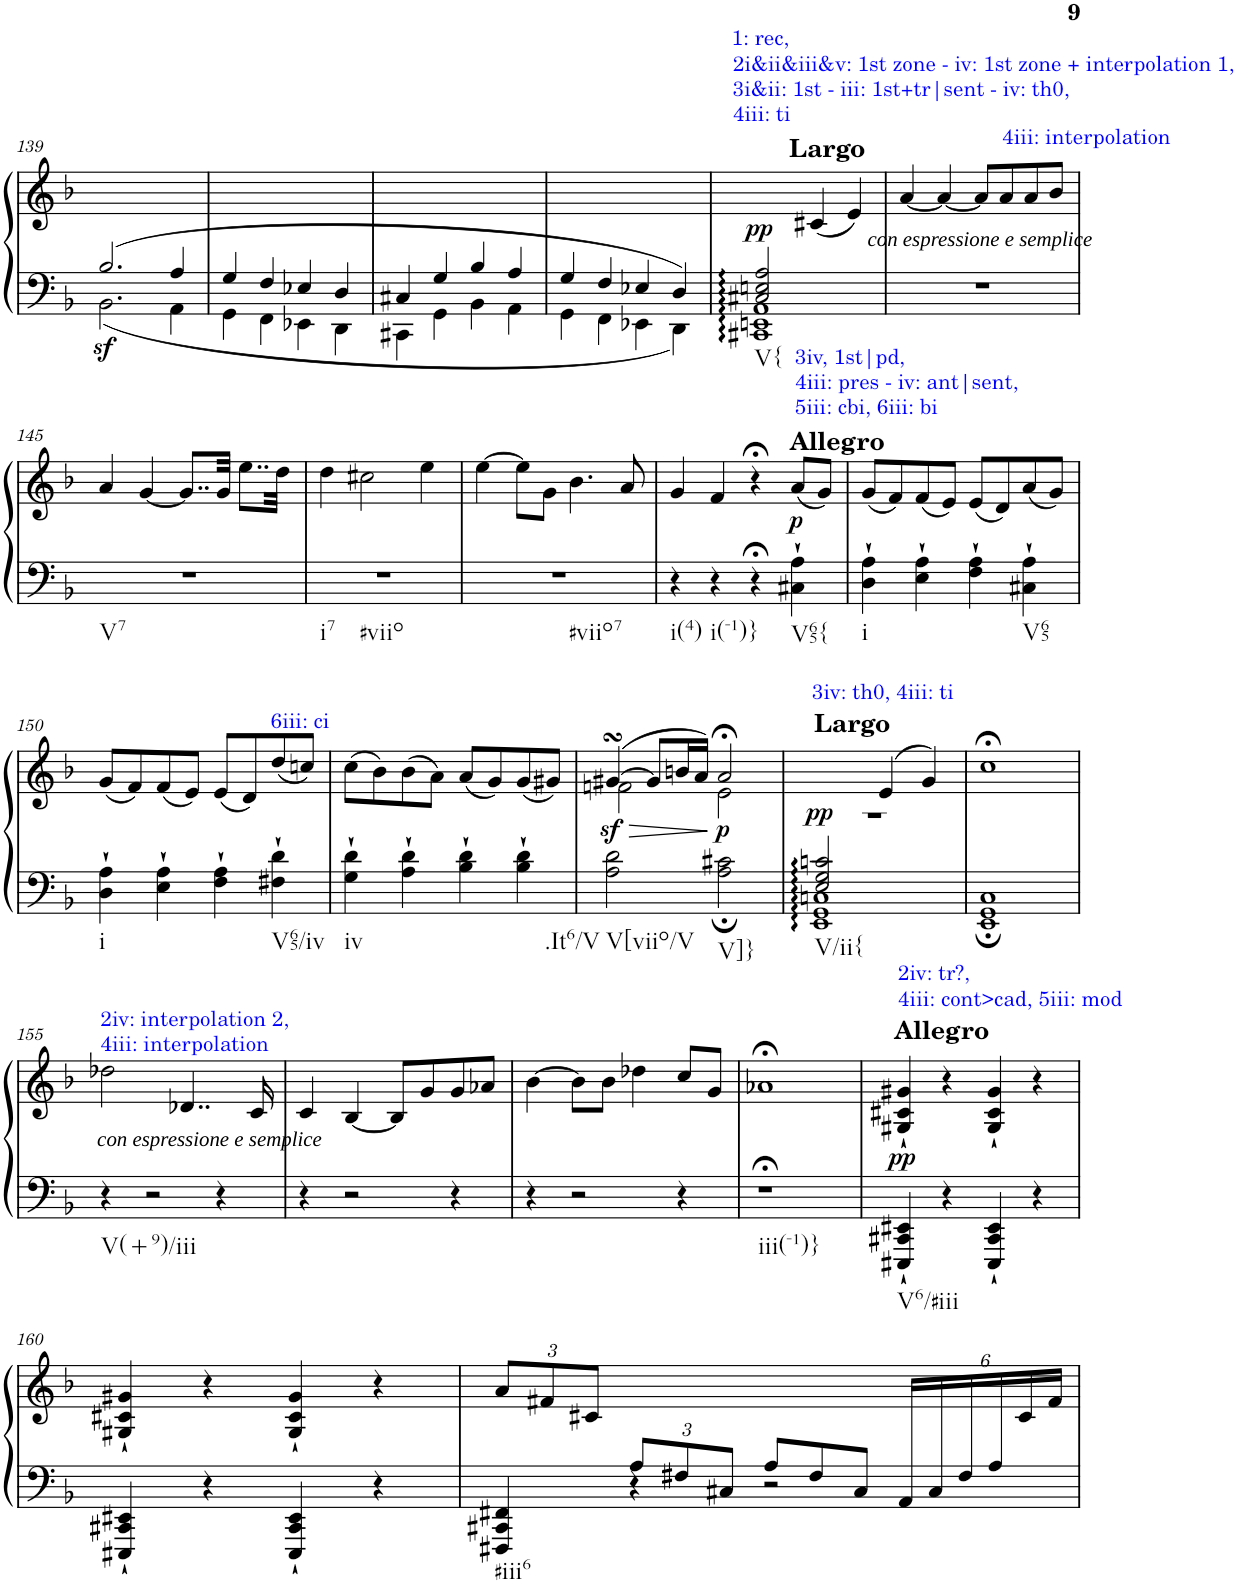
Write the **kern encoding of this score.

**kern	**kern	**dynam
*part1	*part1	*part1
*staff2	*staff1	*staff1/2
*I"Piano	*	*
*I'Pno.	*	*
!!LO:PB:g=z
*clefF4	*clefG2	*
*k[b-]	*k[b-]	*
*M4/4	*M4/4	*
*met(c)	*met(c)	*
=139	=139	=139
*^	*	*
!	!	!	!LO:DY:b=2
2.B-/	2.BB-\	1ryy	sf
4A/	4AA\	.	.
=140	=140	=140	=140
4G/	4GG\	1ryy	.
4F/	4FF\	.	.
4E-X/	4EE-X\	.	.
4D/	4DD\	.	.
=141	=141	=141	=141
4C#X/	4CC#X\	1ryy	.
4G/	4GG\	.	.
4B-/	4BB-\	.	.
4A/	4AA\	.	.
=142	=142	=142	=142
4G/	4GG\	1ryy	.
4F/	4FF\	.	.
4E-X/	4EE-X\	.	.
4D/	4DD\	.	.
=143	=143	=143	=143
!	!	!LO:TX:a:color=#0000FF:t=1&colon; rec,	!
!	!	!LO:TX:a:t=2i&ii&iii&v&colon; 1st zone - iv&colon; 1st zone + interpolation 1,	!
!	!	!LO:TX:a:t=3i&ii&colon; 1st - iii&colon; 1st+tr|sent - iv&colon; th0,	!
!	!	!LO:TX:a:t=4iii&colon; ti	!
!LO:TX:b:t=V{	!	!	!
!	!	!	!LO:DY:b
2C/ 2E/ 2A/	1CC#X 1EEn 1AA 1C#X 1En 1A	2ryy	pp
!	!	!LO:TX:a:B:t=Largo	!
2ryy	.	(4c#X/	.
.	.	4e/)	.
*v	*v	*	*
=144	=144	=144
!	!LO:TX:b:i:t=con espressione e semplice	!
1r	[4a/	.
.	4a/_	.
.	8a/L]	.
!	!LO:TX:a:color=#0000FF:t=4iii&colon; interpolation	!
.	8a/	.
.	8a/	.
.	8b-/J	.
!!LO:LB:g=z
=145	=145	=145
!LO:TX:b:t=V7	!	!
1r	4a/	.
.	[4g/	.
.	8..g/L]	.
.	32g/Jkk	.
.	8..ee\L	.
.	32dd\Jkk	.
=146	=146	=146
!LO:TX:b:t=i7	!	!
!LO:TX:b:t=#viio	!	!
1r	4dd\	.
.	2cc#X\	.
.	4ee\	.
=147	=147	=147
!LO:TX:b:t=#viio7	!	!
1r	[4ee\	.
.	8ee\L]	.
.	8g\J	.
.	4.b-\	.
.	8a/	.
=148	=148	=148
!LO:TX:b:t=i(4)	!	!
4r	4g/	.
!LO:TX:b:t=i(-1)}	!	!
4r	4f/	.
4r;<	4r;<	.
!	!LO:TX:a:B:t=Allegro	!
!	!LO:TX:a:color=#0000FF:t=3iv, 1st|pd,	!
!	!LO:TX:a:t=4iii&colon; pres - iv&colon; ant|sent,	!
!	!LO:TX:a:t=5iii&colon; cbi, 6iii&colon; bi	!
!LO:TX:b:t=V65{	!	!
!	!	!LO:DY:b
4C#X\'` 4A\'`	(8a/L	p
.	8g/J)	.
=149	=149	=149
!LO:TX:b:t=i	!	!
4D\'` 4A\'`	(8g/L	.
.	8f/)	.
4E\'` 4A\'`	(8f/	.
.	8e/J)	.
4F\'` 4A\'`	(8e/L	.
.	8d/)	.
!LO:TX:b:t=V65	!	!
4C#X\'` 4A\'`	(8a/	.
.	8g/J)	.
!!LO:LB:g=z
=150	=150	=150
!LO:TX:b:t=i	!	!
4D\'` 4A\'`	(8g/L	.
.	8f/)	.
4E\'` 4A\'`	(8f/	.
.	8e/J)	.
4F\'` 4A\'`	(8e/L	.
.	8d/)	.
!	!LO:TX:a:color=#0000FF:t=6iii&colon; ci	!
!LO:TX:b:t=V65/iv	!	!
4F#X\'` 4d\'`	(8dd/	.
.	8ccn/J)	.
=151	=151	=151
!LO:TX:b:t=iv	!	!
4G\'` 4d\'`	(8cc\L	.
.	8b-\)	.
4A\'` 4d\'`	(8b-\	.
.	8a\J)	.
4B-\'` 4d\'`	(8a/L	.
.	8g/)	.
!LO:TX:b:t=.It6/V	!	!
4B-\'` 4d\'`	(8g/	.
.	8g#X/J)	.
=152	=152	=152
!LO:TX:b:t=V[viio/V	!	!
!	!	!LO:HP:b
*	*^	*
*	*	*^	*
!	!	!	!	!LO:DY:n=1:b
2A\ 2d\	(>[4g#XsSsS/	2fn\	8g#!	> sf
.	.	.	2..ryy	.
.	8g#/L]	.	.	.
.	16bn/L	.	.	.
.	16a/JJ)	.	.	.
!LO:TX:b:t=V]}	!	!	!	!
!	!	!	!	!LO:DY:n=2:b
2A\; 2c#X\;	2a;</	2e\	.	] p
*	*	*v	*v	*
=153	=153	=153	=153
*^	*	*	*
!	!	!LO:TX:a:B:t=Largo	!	!
!	!	!LO:TX:a:color=#0000FF:t=3iv&colon; th0, 4iii&colon; ti	!	!
!LO:TX:b:t=V/ii{	!	!	!	!
!	!	!	!	!LO:DY:b
2E/ 2G/ 2cn/	1EE 1GG 1Cn 1E 1G 1cn	2ryy	1r	pp
2ryy	.	(4e/	.	.
.	.	4g/)	.	.
*v	*v	*	*	*
*	*v	*v	*
=154	=154	=154
1EE; 1GG; 1C;	1cc;<	.
!!LO:LB:g=z
=155	=155	=155
!	!LO:TX:b:i:t=con espressione e semplice	!
!	!LO:TX:a:color=#0000FF:t=2iv&colon; interpolation 2,	!
!	!LO:TX:a:t=4iii&colon; interpolation	!
!LO:TX:b:t=V(+9)/iii	!	!
4r	2dd-X\	.
2r	.	.
.	4..d-X/	.
4r	.	.
.	16c/	.
=156	=156	=156
4r	4c/	.
2r	[4B-/	.
.	8B-/L]	.
.	8g/	.
4r	8g/	.
.	8a-X/J	.
=157	=157	=157
4r	[4b-\	.
2r	8b-\L]	.
.	8b-\J	.
.	4dd-X\	.
4r	8cc/L	.
.	8g/J	.
=158	=158	=158
!LO:TX:b:t=iii(-1)}	!	!
1r;<	1a-X;<	.
=159	=159	=159
!	!LO:TX:a:B:t=Allegro	!
!	!LO:TX:a:color=#0000FF:t=2iv&colon; tr?,	!
!	!LO:TX:a:t=4iii&colon; cont>cad, 5iii&colon; mod	!
!LO:TX:b:t=V6/#iii	!	!
!	!	!LO:DY:b
4EEE#X/'` 4CC#X/'` 4EE#X/'`	4G#X/'` 4c#X/'` 4g#X/'`	pp
4r	4r	.
4EEE#/'` 4CC#/'` 4EE#/'`	4G#/'` 4c#/'` 4g#/'`	.
4r	4r	.
!!LO:LB:g=z
=160	=160	=160
4EEE#X/'` 4CC#X/'` 4EE#X/'`	4G#X/'` 4c#X/'` 4g#X/'`	.
4r	4r	.
4EEE#/'` 4CC#/'` 4EE#/'`	4G#/'` 4c#/'` 4g#/'`	.
4r	4r	.
=161	=161	=161
*^	*	*
*	*	*Xbrackettup	*
!LO:TX:b:t=#iii6	!	!	!
4ryy	4FFF#X/ 4CC#X/ 4FF#X/	12a/L	.
.	.	12f#X/	.
.	.	12c#X/J	.
*Xbrackettup	*	*	*
12A/L	4r	3%2ryy	.
12F#X/	.	.	.
12C#X/J	.	.	.
*Xtuplet	*	*	*
12A/L	2r	.	.
12F#/	.	.	.
12C#/J	.	.	.
*tuplet	*	*	*
24AA/LL	.	.	.
24C#/	.	.	.
24F#/	.	.	.
24A/	.	.	.
12ryy	.	24c#/	.
.	.	24f#/JJ	.
*v	*v	*	*
=	=	=
*-	*-	*-
